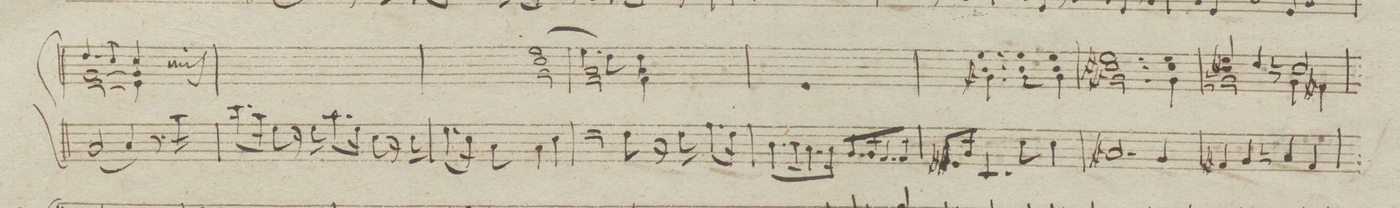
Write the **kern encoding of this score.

**kern	**fb
*I"Organo	*
*clefF4	*
*k[]	*
*met(c)	*
*M4/4	*
(2BB/	.
4C/)	.
8.r	.
16c\	.
=9	=9
1ryy	.
=10	=10
8.e\L	.
16c\Jk	.
8G\	.
16r	.
16G\	.
8.c\L	.
16G\Jk	.
8E\	.
16r	.
16E\	.
=11	=11
8.G\L	.
16E\Jk	.
8C\	.
8ryy	.
4C\	.
4E\	.
=12	=12
2F\	.
8F\	.
16r	.
16F\	.
8.A\L	.
16F\Jk	.
=13	=13
8.D\L	.
16D\K	.
8.C\	.
16C\Jk	.
8.BB/L	.
16BB/K	.
8.AA/	.
16AA/Jk	.
=14	=14
8.GG#X/L	.
16BB/Jk	.
4.EE/	.
8E\	.
4E\	.
=15	=15
2.C#X/	.
4C#/	.
=16	=16
4AA#X/	.
4BB/	.
4Cn/	.
4AA#/	.
=17	=17
*-	*-
